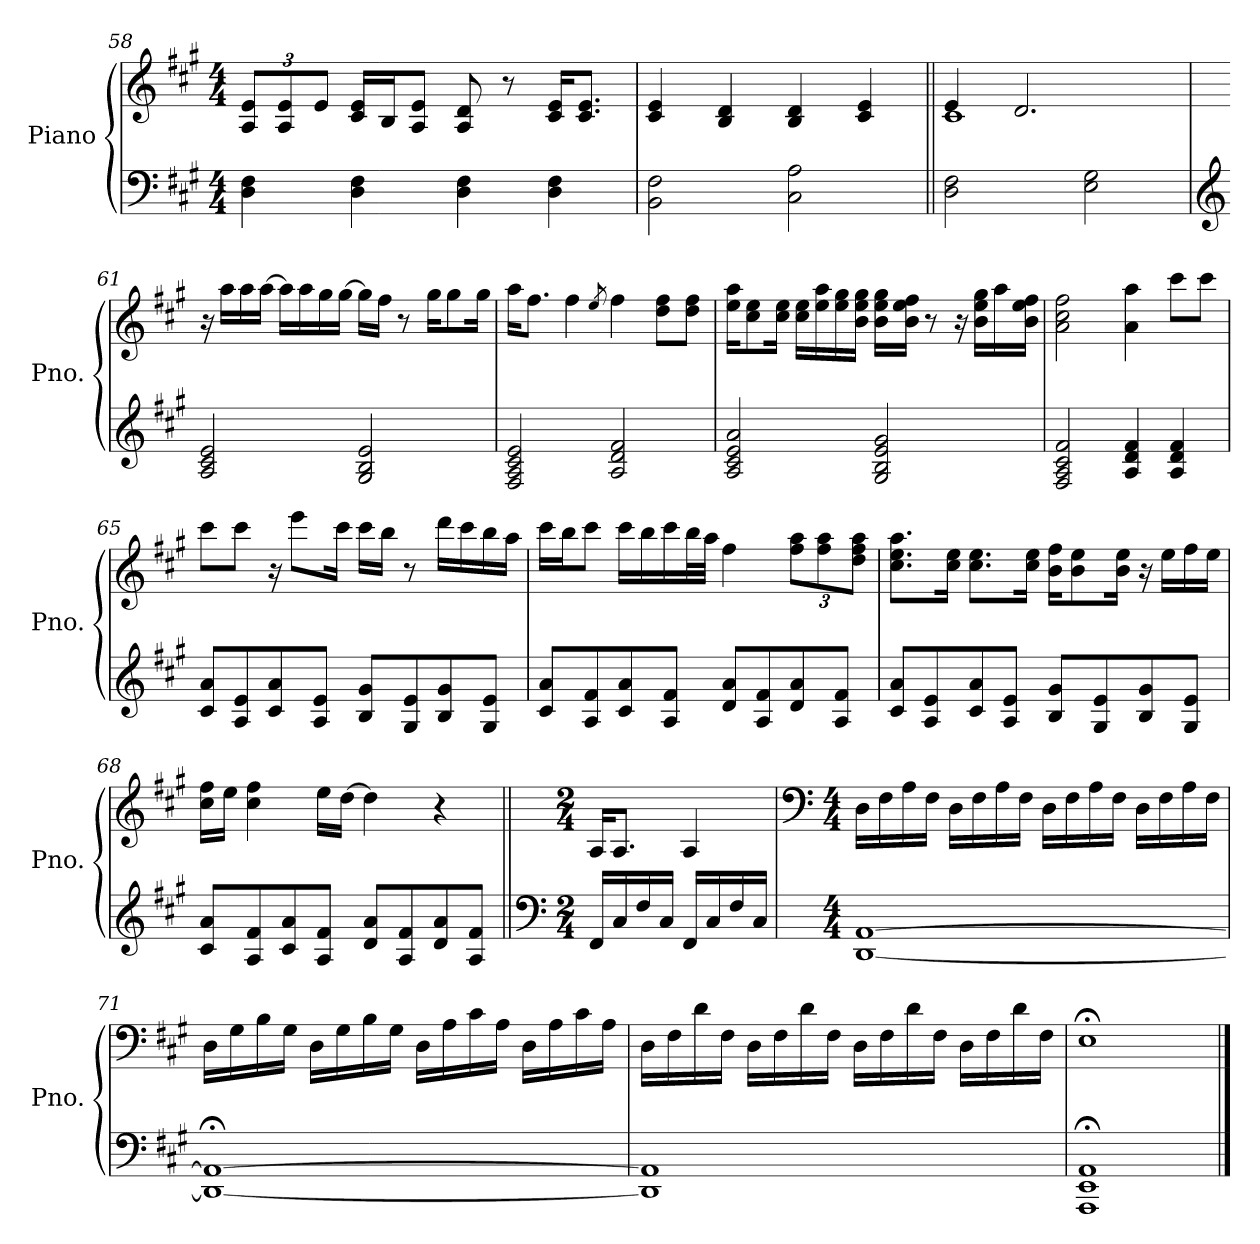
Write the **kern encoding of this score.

**kern	**kern
*part1	*part1
*staff2	*staff1
*I"Piano	*
*I'Pno.	*
*clefF4	*clefG2
*k[f#c#g#]	*k[f#c#g#]
*M4/4	*M4/4
*	*Xbrackettup
=58	=58
4D\ 4F#\	12A/ 12e/L
.	12A/ 12e/
.	12e/J
4D\ 4F#\	16c#/ 16e/LL
.	16B/J
.	8A/ 8e/J
4D\ 4F#\	8A/ 8d/
.	8r
4D\ 4F#\	16c#/ 16e/KL
.	8.c#/ 8.e/J
=59	=59
2BB\ 2F#\	4c#/ 4e/
.	4B/ 4d/
2C#\ 2A\	4B/ 4d/
.	4c#/ 4e/
=60||	=60||
*	*^
2D\ 2F#\	4e/	1c#
.	2.d/	.
2E\ 2G#\	.	.
*	*v	*v
!!LO:LB:g=z
=61	=61
*clefG2	*
2A/ 2c#/ 2e/	16r
.	16aa\LL
.	16aa\
.	[16aa\JJ
.	16aa\LL]
.	16aa\
.	16gg#\
.	[16gg#\JJ
2G#/ 2B/ 2e/	16gg#\LL]
.	16ff#\JJ
.	8r
.	16gg#\KL
.	8gg#\
.	16gg#\Jk
=62	=62
2F#/ 2A/ 2c#/ 2e/	16aa\KL
.	8.ff#\J
.	4ff#\
.	8qee/
2A/ 2d/ 2f#/	4ff#\
.	8dd\ 8ff#\L
.	8dd\ 8ff#\J
=63	=63
2A/ 2c#/ 2e/ 2a/	16ee\ 16aa\KL
.	8cc#\ 8ee\
.	16cc#\ 16ee\Jk
.	16cc#\ 16ee\LL
.	16ee\ 16aa\
.	16ee\ 16gg#\
.	16b\ 16ee\ 16gg#\JJ
2G#/ 2B/ 2e/ 2g#/	16b\ 16ee\ 16gg#\LL
.	16b\ 16ee\ 16ff#\JJ
.	8r
.	16r
.	16b\ 16ee\ 16gg#\LL
.	16aa\
.	16b\ 16ee\ 16ff#\JJ
!!LO:LB:g=z
=64	=64
2F#/ 2A/ 2c#/ 2f#/	2a\ 2cc#\ 2ff#\
4A/ 4d/ 4f#/	4a\ 4aa\
4A/ 4d/ 4f#/	8ccc#\L
.	8ccc#\J
=65	=65
8c#/ 8a/L	8ccc#\L
8A/ 8e/	8ccc#\J
8c#/ 8a/	16r
.	8eee\L
8A/ 8e/J	.
.	16ccc#\Jk
8B/ 8g#/L	16ccc#\LL
.	16bb\JJ
8G#/ 8e/	8r
8B/ 8g#/	16ddd\LL
.	16ccc#\
8G#/ 8e/J	16bb\
.	16aa\JJ
=66	=66
8c#/ 8a/L	16ccc#\LL
.	16bb\J
8A/ 8f#/	8ccc#\J
8c#/ 8a/	16ccc#\LL
.	16bb\
8A/ 8f#/J	16ccc#\
.	32bb\L
.	32aa\JJJ
8d/ 8a/L	4ff#\
8A/ 8f#/	.
8d/ 8a/	12ff#\ 12aa\L
.	12ff#\ 12aa\
8A/ 8f#/J	.
.	12dd\ 12ff#\ 12aa\J
!!LO:LB:g=z
=67	=67
8c#/ 8a/L	8.cc#\ 8.ee\ 8.aa\L
8A/ 8e/	.
.	16cc#\ 16ee\Jk
8c#/ 8a/	8.cc#\ 8.ee\L
8A/ 8e/J	.
.	16cc#\ 16ee\Jk
8B/ 8g#/L	16b\ 16ff#\KL
.	8b\ 8ee\
8G#/ 8e/	.
.	16b\ 16ee\Jk
8B/ 8g#/	16r
.	16ee\LL
8G#/ 8e/J	16ff#\
.	16ee\JJ
=68	=68
8c#/ 8a/L	16cc#\ 16ff#\LL
.	16ee\JJ
8A/ 8f#/	4cc#\ 4ff#\
8c#/ 8a/	.
8A/ 8f#/J	16ee\LL
.	[16dd\JJ
8d/ 8a/L	4dd\]
8A/ 8f#/	.
8d/ 8a/	4r
8A/ 8f#/J	.
=69||	=69||
*clefF4	*
*M2/4	*M2/4
16FF#/LL	16A/KL
16C#/	8.A/J
16F#/	.
16C#/JJ	.
16FF#/LL	4A/
16C#/	.
16F#/	.
16C#/JJ	.
!!LO:LB:g=z
=70	=70
*	*clefF4
*M4/4	*M4/4
[1DD [1AA	16D\LL
.	16F#\
.	16A\
.	16F#\JJ
.	16D\LL
.	16F#\
.	16A\
.	16F#\JJ
.	16D\LL
.	16F#\
.	16A\
.	16F#\JJ
.	16D\LL
.	16F#\
.	16A\
.	16F#\JJ
=71	=71
1DD_;< 1AA_;<	16D\LL
.	16G#\
.	16B\
.	16G#\JJ
.	16D\LL
.	16G#\
.	16B\
.	16G#\JJ
.	16D\LL
.	16A\
.	16c#\
.	16A\JJ
.	16D\LL
.	16A\
.	16c#\
.	16A\JJ
!!LO:PB:g=z
=72	=72
1DD] 1AA]	16D\LL
.	16F#\
.	16d\
.	16F#\JJ
.	16D\LL
.	16F#\
.	16d\
.	16F#\JJ
.	16D\LL
.	16F#\
.	16d\
.	16F#\JJ
.	16D\LL
.	16F#\
.	16d\
.	16F#\JJ
=73	=73
1AAA;< 1EE;< 1AA;<	1E;<
==	==
*-	*-
